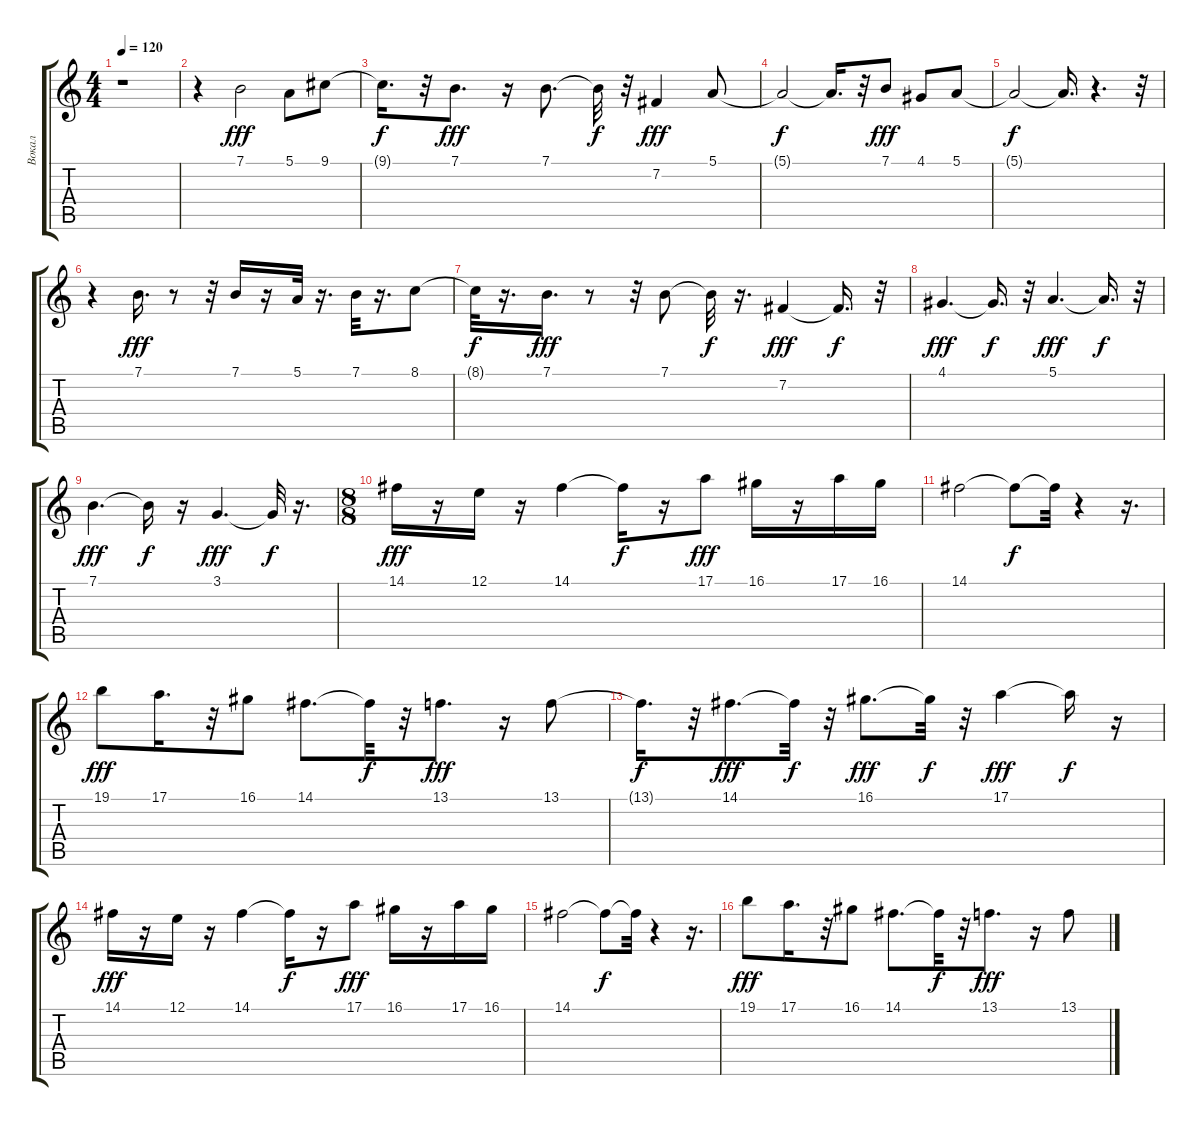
\track ("Вокал" "Вокал") {instrument fx5brightness}
\staff {score tabs}
\tuning (E4 B3 G3 D3 A2 E2) {hide}
\ts (4 4)
\tempo 120
\clef g2
\ks c
r.1{dy f} |
r.4 7.1.2{dy fff} 5.1.8 9.1.8 |
9.1{t}.16{d dy f} r.32 7.1.8{d dy fff} r.16 7.1.8{d} 7.1{t}.32{dy f} r.32 7.2.4{dy fff} 5.1.8 |
5.1{t}.2{dy f} 5.1{t}.16{d} r.32 7.1.8{dy fff} 4.1.8 5.1.8 |
5.1{t}.2{dy f} 5.1{t}.16{d} r.4{d} r.32 |
r.4 7.1.16{d dy fff} r.8 r.32 7.1.16 r.16 5.1.32 r.16{d} 7.1.32 r.16{d} 8.1.8 |
8.1{t}.32{dy f} r.16{d} 7.1.16{d dy fff} r.8 r.32 7.1.8 7.1{t}.32{dy f} r.16{d} 7.2.4{dy fff} 7.2{t}.16{d dy f} r.32 |
4.1.4{d dy fff} 4.1{t}.16{d dy f} r.32 5.1.4{d dy fff} 5.1{t}.16{d dy f} r.32 |
7.1.4{d dy fff} 7.1{t}.16{dy f} r.16 3.1.4{d dy fff} 3.1{t}.32{dy f} r.16{d} |
\ts (8 8)
14.1.16{dy fff} r.16 12.1.16 r.16 14.1.4 14.1{t}.16{dy f} r.16 17.1.8{dy fff} 16.1.16 r.16 17.1.16 16.1.16 |
14.1.2 14.1{t}.8{dy f} 14.1{t}.32 r.4 r.16{d} |
19.1.8{dy fff} 17.1.16{d} r.32 16.1.8 14.1.8{d} 14.1{t}.32{dy f} r.32 13.1.8{d dy fff} r.16 13.1.8 |
13.1{t}.16{d dy f} r.32 14.1.8{d dy fff} 14.1{t}.32{dy f} r.32 16.1.8{d dy fff} 16.1{t}.32{dy f} r.32 17.1.4{dy fff} 17.1{t}.16{dy f} r.16 |
14.1.16{dy fff} r.16 12.1.16 r.16 14.1.4 14.1{t}.16{dy f} r.16 17.1.8{dy fff} 16.1.16 r.16 17.1.16 16.1.16 |
14.1.2 14.1{t}.8{dy f} 14.1{t}.32 r.4 r.16{d} |
19.1.8{dy fff} 17.1.16{d} r.32 16.1.8 14.1.8{d} 14.1{t}.32{dy f} r.32 13.1.8{d dy fff} r.16 13.1.8
